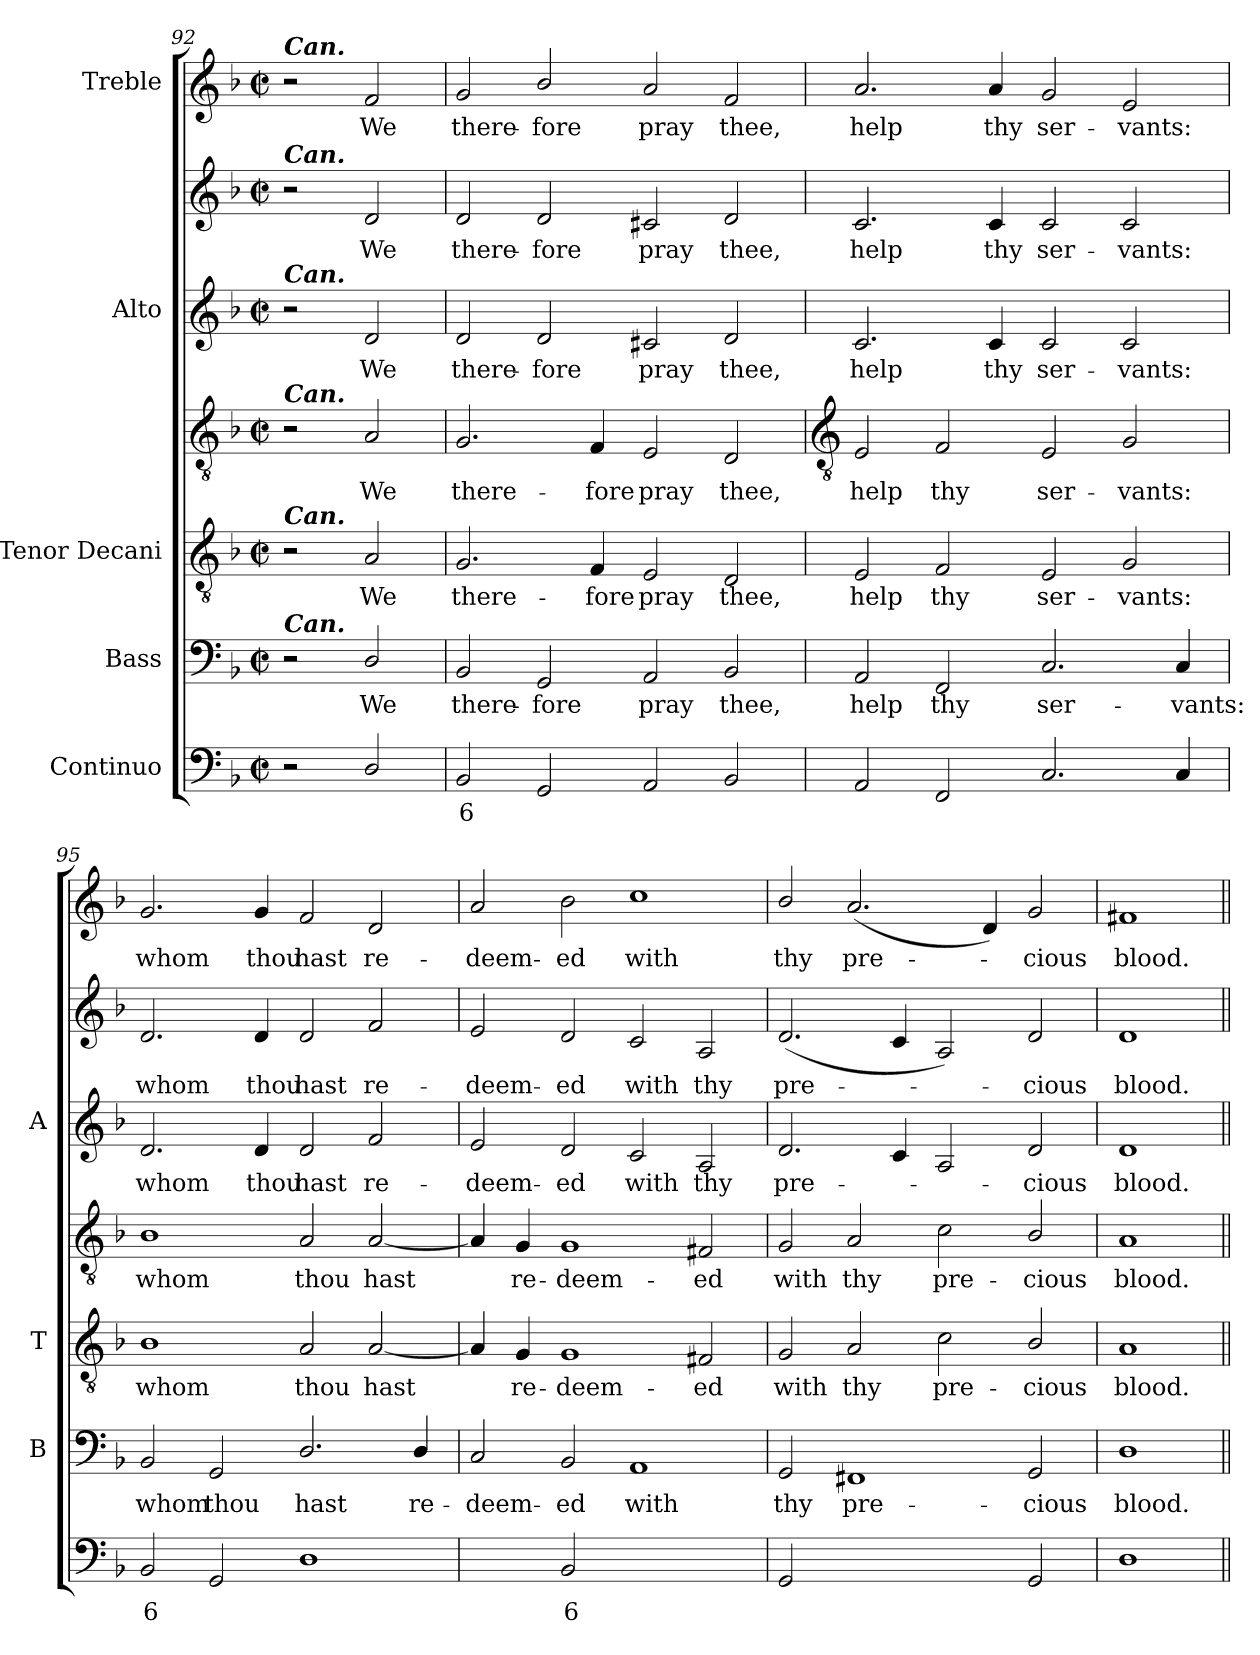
**kern	**text	**text	**kern	**text	**kern	**text	**kern	**text	**kern	**text	**kern	**text	**kern	**text
*part5	*part5	*part5	*part4	*part4	*part3	*part3	*part3	*part3	*part2	*part2	*part2	*part2	*part1	*part1
*staff7	*staff7	*staff7	*staff6	*staff6	*staff5	*staff5	*staff4	*staff4	*staff3	*staff3	*staff2	*staff2	*staff1	*staff1
*I"Continuo	*	*	*I"Bass	*	*I"Tenor Decani	*	*	*	*I"Alto	*	*	*	*I"Treble	*
*	*	*	*I'B	*	*I'T	*	*	*	*I'A	*	*	*	*	*
*clefF4	*	*	*clefF4	*	*clefGv2	*	*clefGv2	*	*	*	*clefG2	*	*clefG2	*
*k[b-]	*	*	*k[b-]	*	*k[b-]	*	*k[b-]	*	*k[b-]	*	*k[b-]	*	*k[b-]	*
*F:	*	*	*F:	*	*F:	*	*F:	*	*F:	*	*F:	*	*F:	*
*M4/2	*	*	*M4/2	*	*M4/2	*	*M4/2	*	*M4/2	*	*M4/2	*	*M4/2	*
*met(c|)	*	*	*met(c|)	*	*met(c|)	*	*met(c|)	*	*met(c|)	*	*met(c|)	*	*met(c|)	*
=92	=92	=92	=92	=92	=92	=92	=92	=92	=92	=92	=92	=92	=92	=92
!	!	!	!	!	!	!	!	!	!	!	!	!	!LO:TX:a:Bi:t=Can.	!
!	!	!	!	!	!	!	!	!	!	!	!LO:TX:a:Bi:t=Can.	!	!	!
!	!	!	!	!	!	!	!	!	!LO:TX:a:Bi:t=Can.	!	!	!	!	!
!	!	!	!	!	!	!	!LO:TX:a:Bi:t=Can.	!	!	!	!	!	!	!
!	!	!	!	!	!LO:TX:a:Bi:t=Can.	!	!	!	!	!	!	!	!	!
!	!	!	!LO:TX:a:Bi:t=Can.	!	!	!	!	!	!	!	!	!	!	!
2r	.	.	2r	.	2r	.	2r	.	2r	.	2r	.	2r	.
!	!	!	!	!LO:LY:b	!	!LO:LY:b	!	!LO:LY:b	!	!LO:LY:b	!	!LO:LY:b	!	!LO:LY:b
2D/	.	.	2D/	We	2A	We	2A	We	2d	We	2d	We	2f	We
=93	=93	=93	=93	=93	=93	=93	=93	=93	=93	=93	=93	=93	=93	=93
!	!LO:LY:b	!	!	!LO:LY:b	!	!LO:LY:b	!	!LO:LY:b	!	!LO:LY:b	!	!LO:LY:b	!	!LO:LY:b
2BB-	6	.	2BB-	there-	2.G	there-	2.G	there-	2d	there-	2d	there-	2g	there-
!	!	!	!	!LO:LY:b	!	!	!	!	!	!LO:LY:b	!	!LO:LY:b	!	!LO:LY:b
2GG	.	.	2GG	-fore	.	.	.	.	2d	-fore	2d	-fore	2b-/	-fore
!	!	!	!	!	!	!LO:LY:b	!	!LO:LY:b	!	!	!	!	!	!
.	.	.	.	.	4F	-fore	4F	-fore	.	.	.	.	.	.
!	!	!	!	!LO:LY:b	!	!LO:LY:b	!	!LO:LY:b	!	!LO:LY:b	!	!LO:LY:b	!	!LO:LY:b
2AA	.	.	2AA	pray	2E	pray	2E	pray	2c#X	pray	2c#X	pray	2a	pray
!	!	!	!	!LO:LY:b	!	!LO:LY:b	!	!LO:LY:b	!	!LO:LY:b	!	!LO:LY:b	!	!LO:LY:b
2BB-	.	.	2BB-	thee,	2D	thee,	2D	thee,	2d	thee,	2d	thee,	2f	thee,
!!LO:LB:g=z
=94	=94	=94	=94	=94	=94	=94	=94	=94	=94	=94	=94	=94	=94	=94
*	*	*	*	*	*	*	*clefGv2	*	*	*	*	*	*	*
!	!	!	!	!LO:LY:b	!	!LO:LY:b	!	!LO:LY:b	!	!LO:LY:b	!	!LO:LY:b	!	!LO:LY:b
2AA	.	.	2AA	help	2E	help	2E	help	2.c	help	2.c	help	2.a	help
!	!	!	!	!LO:LY:b	!	!LO:LY:b	!	!LO:LY:b	!	!	!	!	!	!
2FF	.	.	2FF	thy	2F	thy	2F	thy	.	.	.	.	.	.
!	!	!	!	!	!	!	!	!	!	!LO:LY:b	!	!LO:LY:b	!	!LO:LY:b
.	.	.	.	.	.	.	.	.	4c	thy	4c	thy	4a	thy
!	!	!	!	!LO:LY:b	!	!LO:LY:b	!	!LO:LY:b	!	!LO:LY:b	!	!LO:LY:b	!	!LO:LY:b
2.C	.	.	2.C	ser-	2E	ser-	2E	ser-	2c	ser-	2c	ser-	2g	ser-
!	!	!	!	!	!	!LO:LY:b	!	!LO:LY:b	!	!LO:LY:b	!	!LO:LY:b	!	!LO:LY:b
.	.	.	.	.	2G	-vants:	2G	-vants:	2c	-vants:	2c	-vants:	2e	-vants:
!	!	!	!	!LO:LY:b	!	!	!	!	!	!	!	!	!	!
4C	.	.	4C	-vants:	.	.	.	.	.	.	.	.	.	.
=95	=95	=95	=95	=95	=95	=95	=95	=95	=95	=95	=95	=95	=95	=95
!	!LO:LY:b	!	!	!LO:LY:b	!	!LO:LY:b	!	!LO:LY:b	!	!LO:LY:b	!	!LO:LY:b	!	!LO:LY:b
2BB-	6	.	2BB-	whom	1B-	whom	1B-	whom	2.d	whom	2.d	whom	2.g	whom
!	!	!	!	!LO:LY:b	!	!	!	!	!	!	!	!	!	!
2GG	.	.	2GG	thou	.	.	.	.	.	.	.	.	.	.
!	!	!	!	!	!	!	!	!	!	!LO:LY:b	!	!LO:LY:b	!	!LO:LY:b
.	.	.	.	.	.	.	.	.	4d	thou	4d	thou	4g	thou
!	!	!	!	!LO:LY:b	!	!LO:LY:b	!	!LO:LY:b	!	!LO:LY:b	!	!LO:LY:b	!	!LO:LY:b
1D/	.	.	2.D/	hast	2A	thou	2A	thou	2d	hast	2d	hast	2f	hast
!	!	!	!	!	!	!LO:LY:b	!	!LO:LY:b	!	!LO:LY:b	!	!LO:LY:b	!	!LO:LY:b
.	.	.	.	.	[2A	hast	[2A	hast	2f	re-	2f	re-	2d	re-
!	!	!	!	!LO:LY:b	!	!	!	!	!	!	!	!	!	!
.	.	.	4D/	re-	.	.	.	.	.	.	.	.	.	.
=96	=96	=96	=96	=96	=96	=96	=96	=96	=96	=96	=96	=96	=96	=96
!	!LO:LY:b	!	!	!LO:LY:b	!	!	!	!	!	!LO:LY:b	!	!LO:LY:b	!	!LO:LY:b
[4Cyy	6	.	2C	-deem-	4A]	.	4A]	.	2e	-deem-	2e	-deem-	2a	-deem-
!	!LO:LY:b	!	!	!	!	!LO:LY:b	!	!LO:LY:b	!	!	!	!	!	!
4Cyy]	5	.	.	.	4G	re-	4G	re-	.	.	.	.	.	.
!	!LO:LY:b	!	!	!LO:LY:b	!	!LO:LY:b	!	!LO:LY:b	!	!LO:LY:b	!	!LO:LY:b	!	!LO:LY:b
2BB-	6	.	2BB-	-ed	1G	-deem-	1G	-deem-	2d	-ed	2d	-ed	2b-	-ed
!	!LO:LY:b	!	!	!LO:LY:b	!	!	!	!	!	!LO:LY:b	!	!LO:LY:b	!	!LO:LY:b
[2AAyy	7	.	1AA	with	.	.	.	.	2c	with	2c	with	1cc	with
!	!LO:LY:b	!	!	!	!	!LO:LY:b	!	!LO:LY:b	!	!LO:LY:b	!	!LO:LY:b	!	!
2AAyy]	6	.	.	.	2F#X	-ed	2F#X	-ed	2A	thy	2A	thy	.	.
=97	=97	=97	=97	=97	=97	=97	=97	=97	=97	=97	=97	=97	=97	=97
!	!	!	!	!LO:LY:b	!	!LO:LY:b	!	!LO:LY:b	!	!LO:LY:b	!	!LO:LY:b	!	!LO:LY:b
2GG	.	.	2GG	thy	2G	with	2G	with	2.d	pre-	(<2.d	pre-	2b-/	thy
!	!LO:LY:b	!	!	!LO:LY:b	!	!LO:LY:b	!	!LO:LY:b	!	!	!	!	!	!LO:LY:b
[2FF#Xyy	6	.	1FF#X	pre-	2A	thy	2A	thy	.	.	.	.	(<2.a	pre-
.	.	.	.	.	.	.	.	.	4c	.	4c	.	.	.
!	!LO:LY:b	!LO:LY:b	!	!	!	!LO:LY:b	!	!LO:LY:b	!	!	!	!	!	!
2FF#yy]	6	5	.	.	2c	pre-	2c	pre-	2A	.	2A)	.	.	.
.	.	.	.	.	.	.	.	.	.	.	.	.	4d)	.
!	!	!	!	!LO:LY:b	!	!LO:LY:b	!	!LO:LY:b	!	!LO:LY:b	!	!LO:LY:b	!	!LO:LY:b
2GG	.	.	2GG	-cious	2B-/	-cious	2B-/	-cious	2d	cious	2d	cious	2g	cious
=98	=98	=98	=98	=98	=98	=98	=98	=98	=98	=98	=98	=98	=98	=98
!	!	!	!	!LO:LY:b	!	!LO:LY:b	!	!LO:LY:b	!	!LO:LY:b	!	!LO:LY:b	!	!LO:LY:b
1D	.	.	1D	blood.	1A	blood.	1A	blood.	1d	blood.	1d	blood.	1f#X	blood.
=||	=||	=||	=||	=||	=||	=||	=||	=||	=||	=||	=||	=||	=||	=||
*-	*-	*-	*-	*-	*-	*-	*-	*-	*-	*-	*-	*-	*-	*-
